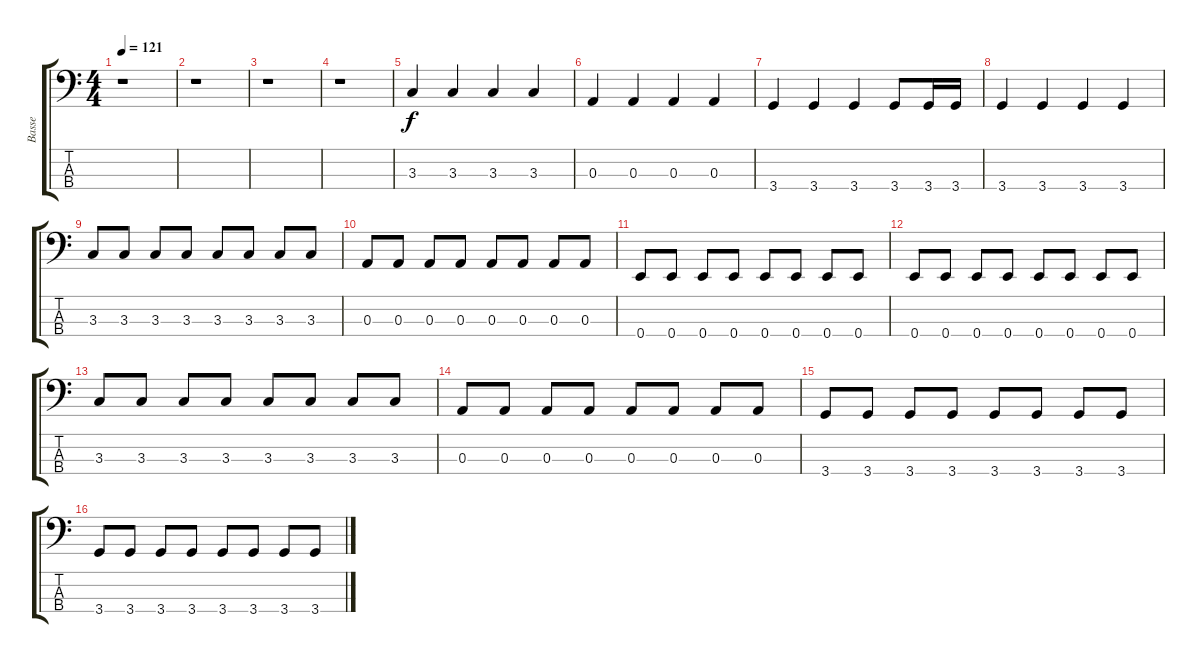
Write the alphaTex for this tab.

\track ("Basse" "Basse") {instrument electricbassfinger}
\staff {score tabs}
\tuning (G2 D2 A1 E1) {hide}
\ts (4 4)
\tempo 121
\clef f4
\ks c
r.1{dy f} |
r.1 |
r.1 |
r.1 |
3.3.4 3.3.4 3.3.4 3.3.4 |
0.3.4 0.3.4 0.3.4 0.3.4 |
3.4.4 3.4.4 3.4.4 3.4.8 3.4.16 3.4.16 |
3.4.4 3.4.4 3.4.4 3.4.4 |
3.3.8 3.3.8 3.3.8 3.3.8 3.3.8 3.3.8 3.3.8 3.3.8 |
0.3.8 0.3.8 0.3.8 0.3.8 0.3.8 0.3.8 0.3.8 0.3.8 |
0.4.8 0.4.8 0.4.8 0.4.8 0.4.8 0.4.8 0.4.8 0.4.8 |
0.4.8 0.4.8 0.4.8 0.4.8 0.4.8 0.4.8 0.4.8 0.4.8 |
3.3.8 3.3.8 3.3.8 3.3.8 3.3.8 3.3.8 3.3.8 3.3.8 |
0.3.8 0.3.8 0.3.8 0.3.8 0.3.8 0.3.8 0.3.8 0.3.8 |
3.4.8 3.4.8 3.4.8 3.4.8 3.4.8 3.4.8 3.4.8 3.4.8 |
3.4.8 3.4.8 3.4.8 3.4.8 3.4.8 3.4.8 3.4.8 3.4.8
